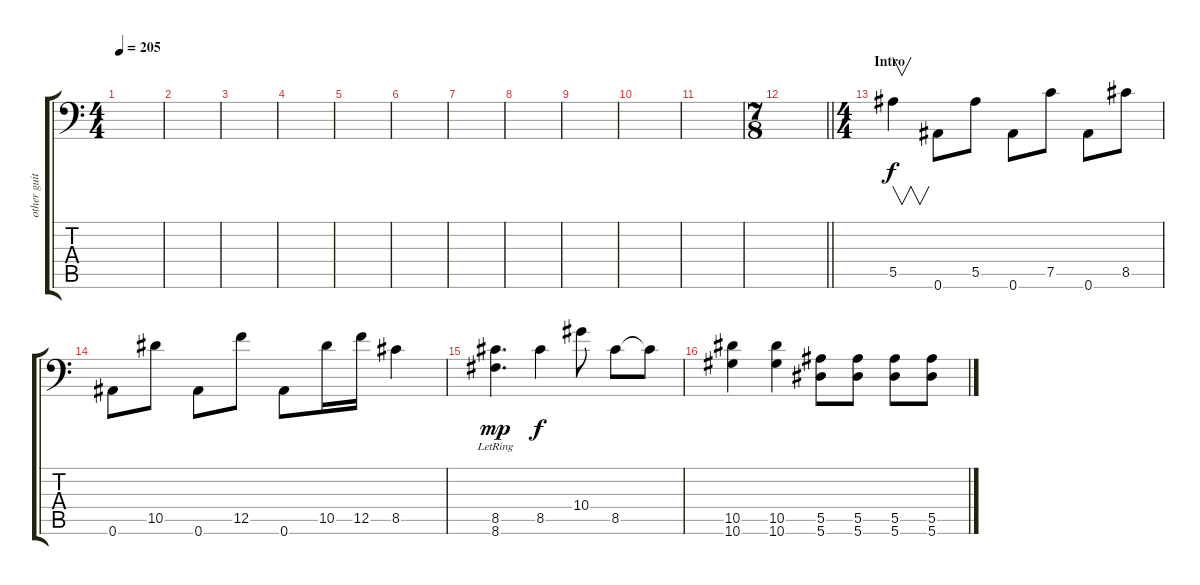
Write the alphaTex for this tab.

\track ("other guit " "other guit") {instrument distortionguitar}
\staff {score tabs}
\tuning (C4 G3 Eb3 Bb2 F2 Bb1) {hide}
\ts (4 4)
\tempo 205
\clef f4
\ks c
|
|
|
|
|
|
|
|
|
|
|
\ts (7 8)
\barLineRight lightlight
|
\ts (4 4)
\section ("" "Intro")
5.5.4{v} 0.6.8 5.5.8 0.6.8 7.5.8 0.6.8 8.5.8 |
0.6.8 10.5.8 0.6.8 12.5.8 0.6.8 10.5.16 12.5.16 8.5.4 |
(8.5 8.6{lr}).4{d dy mp} 8.5.4{dy f} 10.4.8 8.5.8 8.5{t}.8 |
(10.5 10.6).4 (10.5 10.6).4 (5.5 5.6).8 (5.5 5.6).8 (5.5 5.6).8 (5.5 5.6).8
